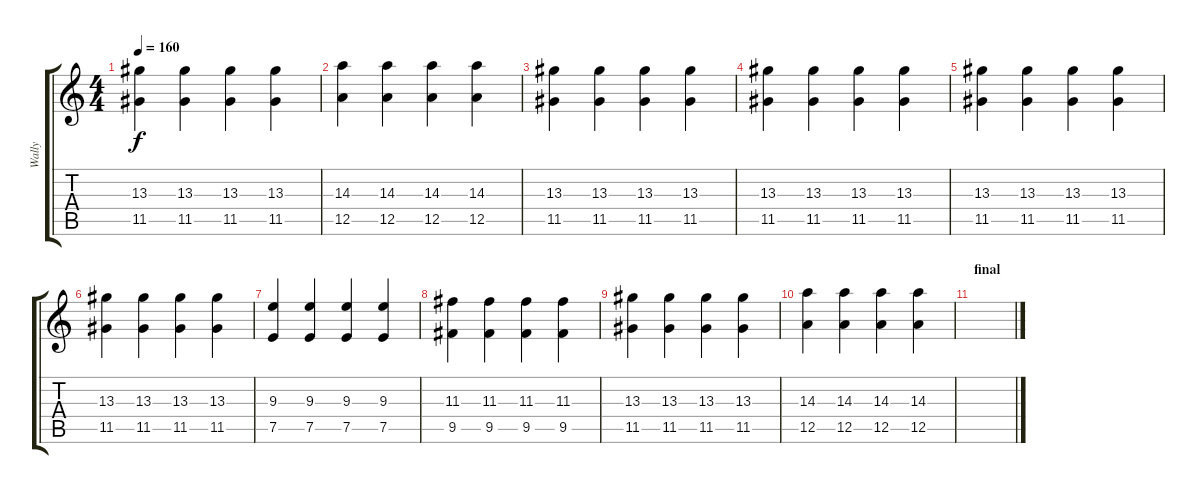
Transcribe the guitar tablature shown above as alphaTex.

\track ("Wally" "Wally") {instrument distortionguitar}
\staff {score tabs}
\tuning (E4 B3 G3 D3 A2 E2) {hide}
\ts (4 4)
\tempo 160
\clef g2
\ks c
(13.3 11.5).4{dy f} (13.3 11.5).4 (13.3 11.5).4 (13.3 11.5).4 |
(14.3 12.5).4 (14.3 12.5).4 (14.3 12.5).4 (14.3 12.5).4 |
(13.3 11.5).4 (13.3 11.5).4 (13.3 11.5).4 (13.3 11.5).4 |
(13.3 11.5).4 (13.3 11.5).4 (13.3 11.5).4 (13.3 11.5).4 |
(13.3 11.5).4 (13.3 11.5).4 (13.3 11.5).4 (13.3 11.5).4 |
(13.3 11.5).4 (13.3 11.5).4 (13.3 11.5).4 (13.3 11.5).4 |
(9.3 7.5).4 (9.3 7.5).4 (9.3 7.5).4 (9.3 7.5).4 |
(11.3 9.5).4 (11.3 9.5).4 (11.3 9.5).4 (11.3 9.5).4 |
(13.3 11.5).4 (13.3 11.5).4 (13.3 11.5).4 (13.3 11.5).4 |
(14.3 12.5).4 (14.3 12.5).4 (14.3 12.5).4 (14.3 12.5).4 |
\section ("" "final")
